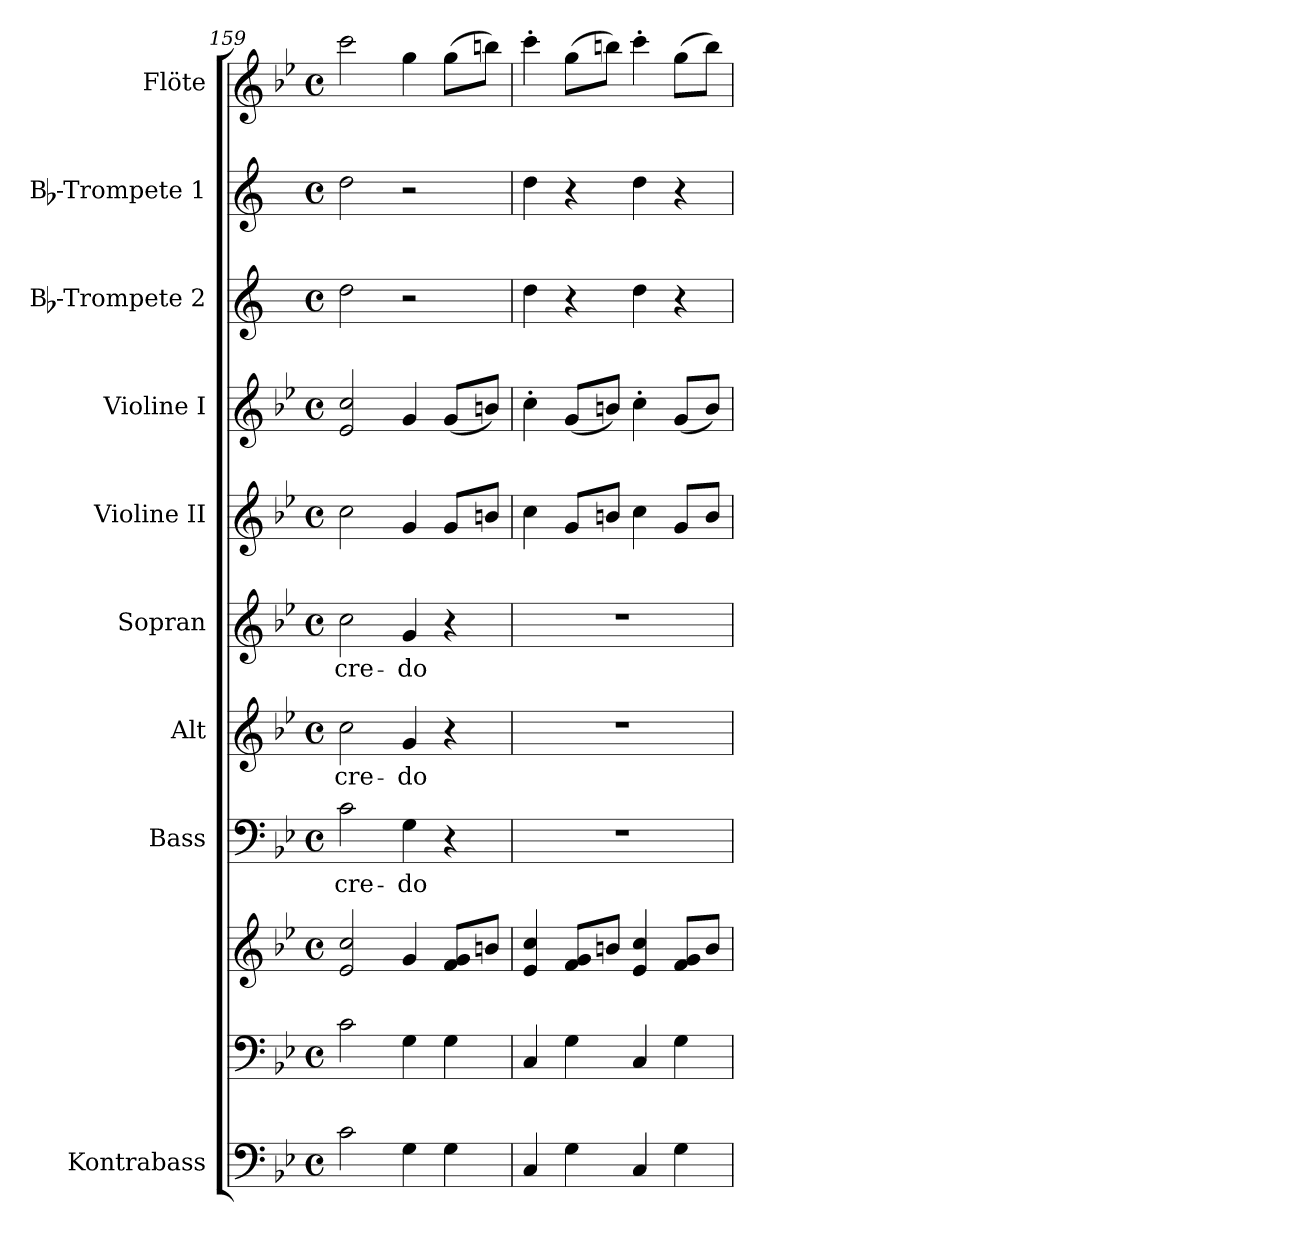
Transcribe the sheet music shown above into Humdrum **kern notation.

**kern	**kern	**kern	**kern	**text	**kern	**text	**kern	**text	**kern	**kern	**kern	**kern	**kern
*part10	*part9	*part9	*part8	*part8	*part7	*part7	*part6	*part6	*part5	*part4	*part3	*part2	*part1
*staff11	*staff10	*staff9	*staff8	*staff8	*staff7	*staff7	*staff6	*staff6	*staff5	*staff4	*staff3	*staff2	*staff1
*I"Kontrabass	*	*	*I"Bass	*	*I"Alt	*	*I"Sopran	*	*I"Violine II	*I"Violine I	*I"Bb-Trompete 2	*I"Bb-Trompete 1	*I"Flöte
*I'Kb.	*	*	*I'B.	*	*I'A.	*	*I'S.	*	*I'Vl. II	*I'Vl. I	*I'Bb Trp. 2	*I'Bb Trp. 1	*I'Fl.
*clefF4	*clefF4	*clefG2	*clefF4	*	*clefG2	*	*clefG2	*	*clefG2	*clefG2	*clefG2	*clefG2	*clefG2
*ITrd7c12	*	*	*	*	*	*	*	*	*	*	*ITrd1c2	*ITrd1c2	*
*k[b-e-]	*k[b-e-]	*k[b-e-]	*k[b-e-]	*	*k[b-e-]	*	*k[b-e-]	*	*k[b-e-]	*k[b-e-]	*k[b-e-]	*k[b-e-]	*k[b-e-]
*B-:	*B-:	*B-:	*B-:	*	*B-:	*	*B-:	*	*B-:	*B-:	*B-:	*B-:	*B-:
*M4/4	*M4/4	*M4/4	*M4/4	*	*M4/4	*	*M4/4	*	*M4/4	*M4/4	*M4/4	*M4/4	*M4/4
*met(c)	*met(c)	*met(c)	*met(c)	*	*met(c)	*	*met(c)	*	*met(c)	*met(c)	*met(c)	*met(c)	*met(c)
=159	=159	=159	=159	=159	=159	=159	=159	=159	=159	=159	=159	=159	=159
!	!	!	!	!LO:LY:b	!	!LO:LY:b	!	!LO:LY:b	!	!	!	!	!
2C\	2c\	2e-/ 2cc/	2c\	cre-	2cc\	cre-	2cc\	cre-	2cc\	2e-/ 2cc/	2cc\	2cc\	2ccc\
!	!	!	!	!LO:LY:b	!	!LO:LY:b	!	!LO:LY:b	!	!	!	!	!
4GG\	4G\	4g/	4G\	-do	4g/	-do	4g/	-do	4g/	4g/	2r	2r	4gg\
4GG\	4G\	8f/ 8g/L	4r	.	4r	.	4r	.	8g/L	(<8g/L	.	.	(>8gg\L
.	.	8bn/J	.	.	.	.	.	.	8bn/J	8bn/J)	.	.	8bbn\J)
=160	=160	=160	=160	=160	=160	=160	=160	=160	=160	=160	=160	=160	=160
4CC/	4C/	4e-/ 4cc/	1r	.	1r	.	1r	.	4cc\	4cc'>\	4cc\	4cc\	4ccc'>\
4GG\	4G\	8f/ 8g/L	.	.	.	.	.	.	8g/L	(<8g/L	4r	4r	(>8gg\L
.	.	8bn/J	.	.	.	.	.	.	8bn/J	8bn/J)	.	.	8bbn\J)
4CC/	4C/	4e-/ 4cc/	.	.	.	.	.	.	4cc\	4cc'>\	4cc\	4cc\	4ccc'>\
4GG\	4G\	8f/ 8g/L	.	.	.	.	.	.	8g/L	(<8g/L	4r	4r	(>8gg\L
.	.	8b/J	.	.	.	.	.	.	8b/J	8b/J)	.	.	8bb\J)
=	=	=	=	=	=	=	=	=	=	=	=	=	=
*-	*-	*-	*-	*-	*-	*-	*-	*-	*-	*-	*-	*-	*-
